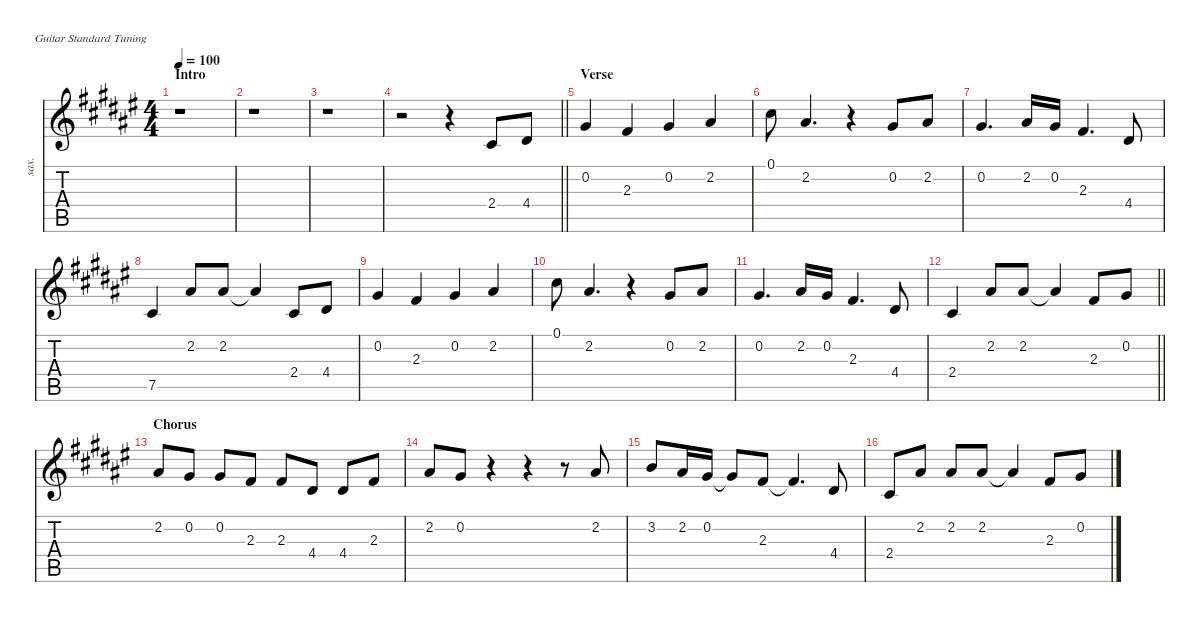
\defaultSystemsLayout 4
\hideDynamics
\bracketExtendMode nobrackets
\otherSystemsTrackNameOrientation horizontal
\track ("John" "sax.") {instrument altosax}
\staff {score tabs}
\tuning (E4 B3 G3 D3 A2 E2)
\displaytranspose 9
\ts (4 4)
\beaming (8 2 2 2 2)
\section ("" "Intro")
\tempo 100
\clef g2
\ks f#
r.1{dy f instrument altosax} |
r.1 |
r.1 |
\barLineRight lightlight
r.2 r.4 2.4{acc #}.8 4.4{acc #}.8 |
\section ("" "Verse")
0.2{acc #}.4 2.3{acc #}.4 0.2{acc #}.4 2.2{acc #}.4 |
0.1{acc #}.8 2.2{acc #}.4{d} r.4 0.2{acc #}.8 2.2{acc #}.8 |
0.2{acc #}.4{d} 2.2{acc #}.16 0.2{acc #}.16 2.3{acc #}.4{d} 4.4{acc #}.8 |
7.5{acc #}.4 2.2{acc #}.8 2.2{acc #}.8 2.2{t acc #}.4 2.4{acc #}.8 4.4{acc #}.8 |
0.2{acc #}.4 2.3{acc #}.4 0.2{acc #}.4 2.2{acc #}.4 |
0.1{acc #}.8 2.2{acc #}.4{d} r.4 0.2{acc #}.8 2.2{acc #}.8 |
0.2{acc #}.4{d} 2.2{acc #}.16 0.2{acc #}.16 2.3{acc #}.4{d} 4.4{acc #}.8 |
\barLineRight lightlight
2.4{acc #}.4 2.2{acc #}.8 2.2{acc #}.8 2.2{t acc #}.4 2.3{acc #}.8 0.2{acc #}.8 |
\section ("" "Chorus")
2.2{acc #}.8 0.2{acc #}.8 0.2{acc #}.8 2.3{acc #}.8 2.3{acc #}.8 4.4{acc #}.8 4.4{acc #}.8 2.3{acc #}.8 |
2.2{acc #}.8 0.2{acc #}.8 r.4 r.4 r.8 2.2{acc #}.8 |
3.2{acc forcenatural}.8 2.2{acc #}.16 0.2{acc #}.16 0.2{t acc #}.8 2.3{acc #}.8 2.3{t acc #}.4{d} 4.4{acc #}.8 |
2.4{acc #}.8 2.2{acc #}.8 2.2{acc #}.8 2.2{acc #}.8 2.2{t acc #}.4 2.3{acc #}.8 0.2{acc #}.8
